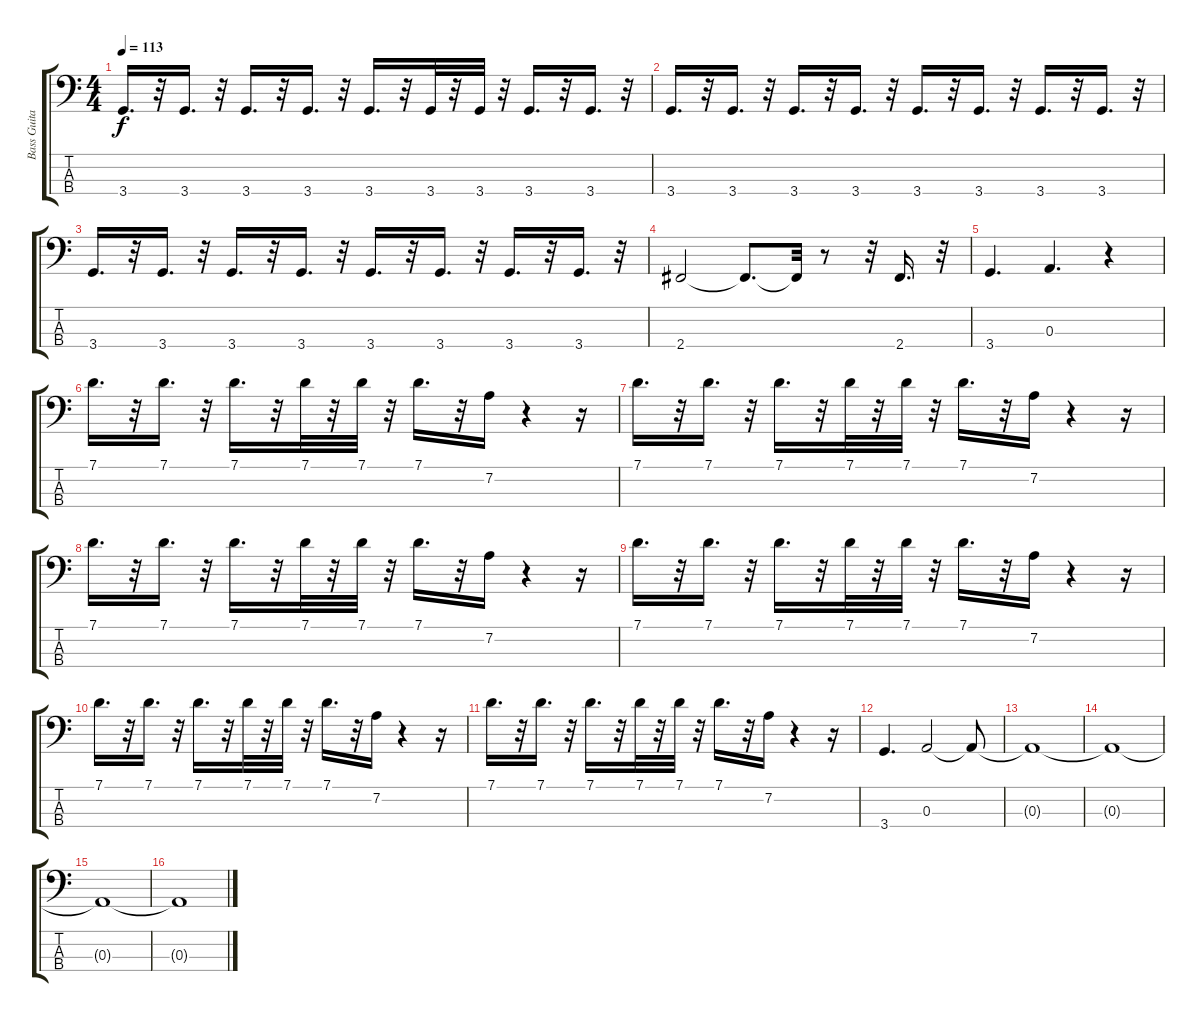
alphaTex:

\track ("Bass Guitar" "Bass Guita") {instrument electricbasspick}
\staff {score tabs}
\tuning (G2 D2 A1 E1) {hide}
\ts (4 4)
\tempo 113
\clef f4
\ks c
3.4.16{d dy f} r.32 3.4.16{d} r.32 3.4.16{d} r.32 3.4.16{d} r.32 3.4.16{d} r.32 3.4.32 r.32 3.4.32 r.32 3.4.16{d} r.32 3.4.16{d} r.32 |
3.4.16{d} r.32 3.4.16{d} r.32 3.4.16{d} r.32 3.4.16{d} r.32 3.4.16{d} r.32 3.4.16{d} r.32 3.4.16{d} r.32 3.4.16{d} r.32 |
3.4.16{d} r.32 3.4.16{d} r.32 3.4.16{d} r.32 3.4.16{d} r.32 3.4.16{d} r.32 3.4.16{d} r.32 3.4.16{d} r.32 3.4.16{d} r.32 |
2.4.2 2.4{t}.8{d} 2.4{t}.32 r.8 r.32 2.4.16{d} r.32 |
3.4.4{d} 0.3.4{d} r.4 |
7.1.16{d} r.32 7.1.16{d} r.32 7.1.16{d} r.32 7.1.32 r.32 7.1.32 r.32 7.1.16{d} r.32 7.2.16 r.4 r.16 |
7.1.16{d} r.32 7.1.16{d} r.32 7.1.16{d} r.32 7.1.32 r.32 7.1.32 r.32 7.1.16{d} r.32 7.2.16 r.4 r.16 |
7.1.16{d} r.32 7.1.16{d} r.32 7.1.16{d} r.32 7.1.32 r.32 7.1.32 r.32 7.1.16{d} r.32 7.2.16 r.4 r.16 |
7.1.16{d} r.32 7.1.16{d} r.32 7.1.16{d} r.32 7.1.32 r.32 7.1.32 r.32 7.1.16{d} r.32 7.2.16 r.4 r.16 |
7.1.16{d} r.32 7.1.16{d} r.32 7.1.16{d} r.32 7.1.32 r.32 7.1.32 r.32 7.1.16{d} r.32 7.2.16 r.4 r.16 |
7.1.16{d} r.32 7.1.16{d} r.32 7.1.16{d} r.32 7.1.32 r.32 7.1.32 r.32 7.1.16{d} r.32 7.2.16 r.4 r.16 |
3.4.4{d} 0.3.2 0.3{t}.8 |
0.3{t}.1 |
0.3{t}.1 |
0.3{t}.1 |
0.3{t}.1
